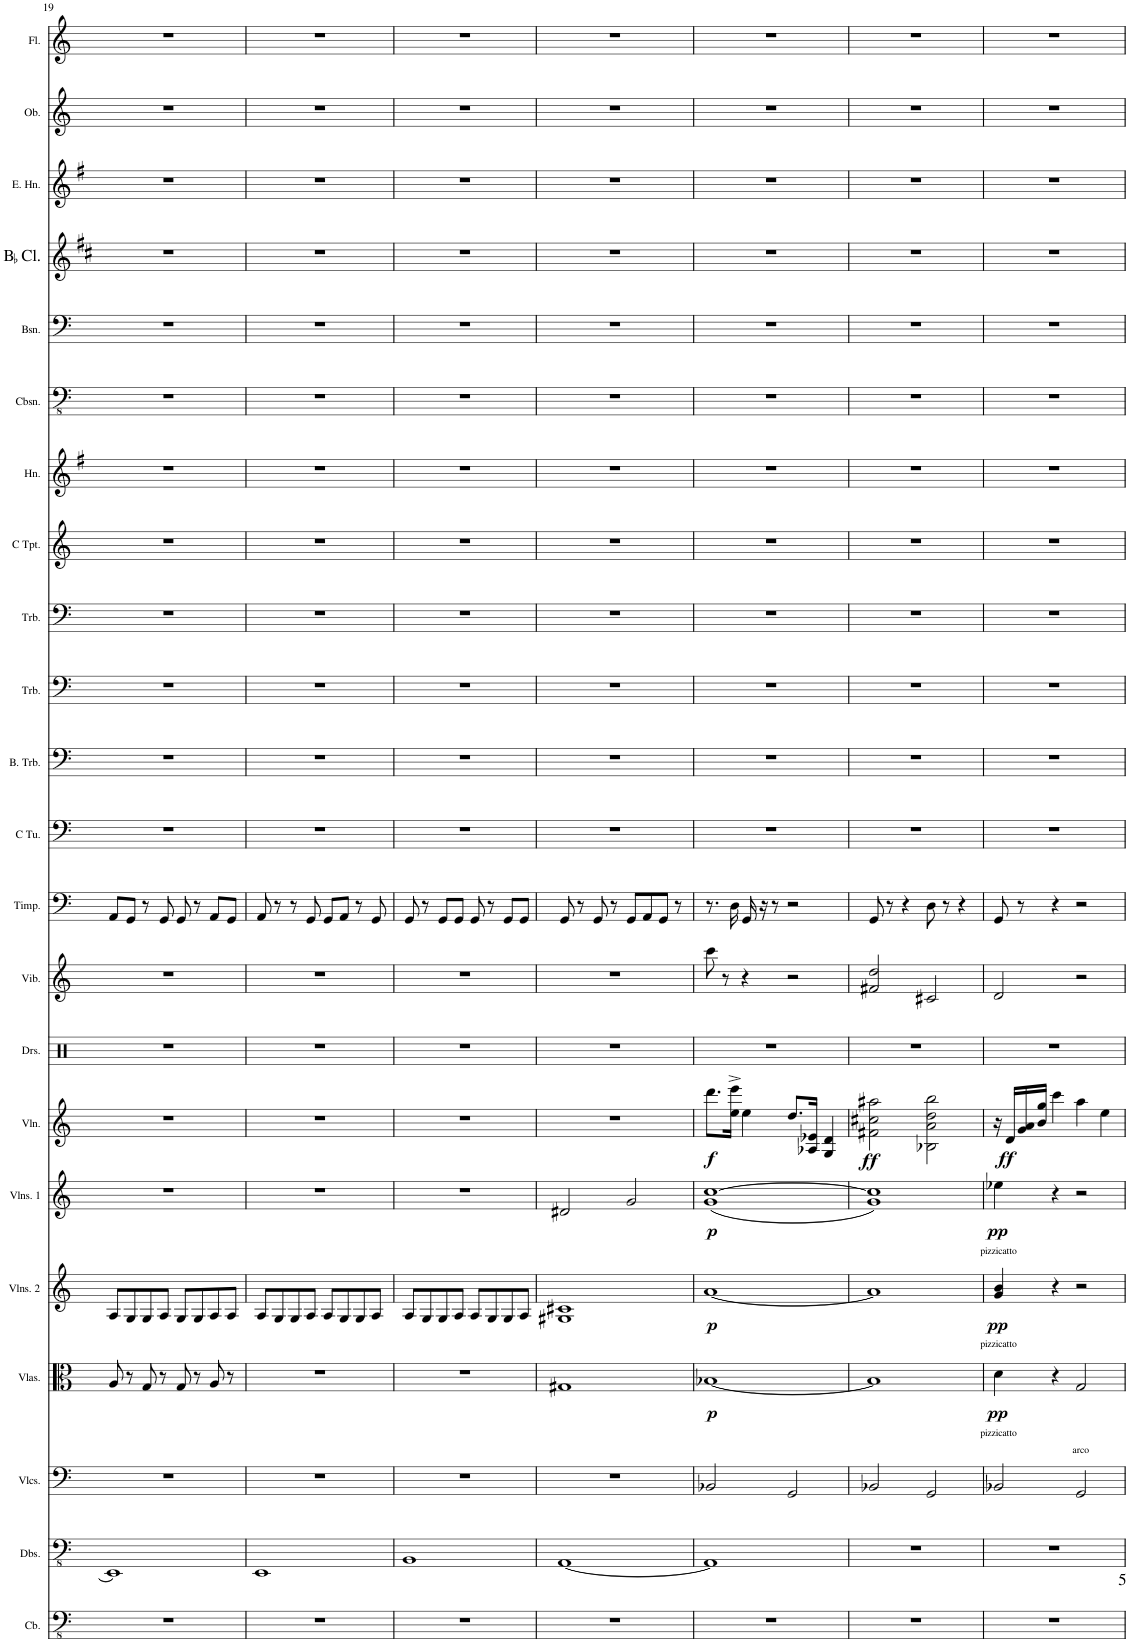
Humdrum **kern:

**kern	**kern	**kern	**kern	**text	**text	**dynam	**kern	**text	**dynam	**kern	**text	**dynam	**kern	**dynam	**kern	**kern	**kern	**kern	**kern	**kern	**kern	**kern	**kern	**kern	**kern	**kern	**kern	**kern	**kern
*part22	*part21	*part20	*part19	*part19	*part19	*part19	*part18	*part18	*part18	*part17	*part17	*part17	*part16	*part16	*part15	*part14	*part13	*part12	*part11	*part10	*part9	*part8	*part7	*part6	*part5	*part4	*part3	*part2	*part1
*staff22	*staff21	*staff20	*staff19	*staff19	*staff19	*staff19	*staff18	*staff18	*staff18	*staff17	*staff17	*staff17	*staff16	*staff16	*staff15	*staff14	*staff13	*staff12	*staff11	*staff10	*staff9	*staff8	*staff7	*staff6	*staff5	*staff4	*staff3	*staff2	*staff1
*I"Double Bass	*I"Double Basses	*I"Violoncellos	*I"Violas	*	*	*	*I"Violins 2	*	*	*I"Violins 1	*	*	*I"Violin	*	*I"Drumset	*I"Vibraphone	*I"Timpani	*I"C Tuba	*I"Bass Trombone	*I"Trombone	*I"Trombone	*I"C Trumpet	*I"Horn	*I"Contrabassoon	*I"Bassoon	*I"BaccidentalFlat Clarinet	*I"English Horn	*I"Oboe	*I"Flute
*	*I'Dbs.	*I'Vlcs.	*I'Vlas.	*	*	*	*I'Vlns. 2	*	*	*I'Vlns. 1	*	*	*I'Vln.	*	*I'Drs.	*I'Vib.	*I'Timp.	*I'C Tu.	*I'B. Trb.	*I'Trb.	*I'Trb.	*I'C Tpt.	*I'Hn.	*I'Cbsn.	*I'Bsn.	*I'BaccidentalFlat Cl.	*I'E. Hn.	*I'Ob.	*I'Fl.
!!LO:PB:g=z
*clefFv4	*clefFv4	*clefF4	*clefC3	*	*	*	*clefG2	*	*	*clefG2	*	*	*clefG2	*	*clefX	*clefG2	*clefF4	*clefF4	*clefF4	*clefF4	*clefF4	*clefG2	*clefG2	*clefFv4	*clefF4	*clefG2	*clefG2	*clefG2	*clefG2
*Trd7c12	*	*	*	*	*	*	*	*	*	*	*	*	*	*	*	*	*	*	*	*	*	*	*Trd4c7	*Trd7c12	*	*Trd1c2	*Trd4c7	*	*
*k[]	*k[]	*k[]	*k[]	*	*	*	*k[]	*	*	*k[]	*	*	*k[]	*	*k[]	*k[]	*k[]	*k[]	*k[]	*k[]	*k[]	*k[]	*k[f#]	*k[]	*k[]	*k[f#c#]	*k[f#]	*k[]	*k[]
*M4/4	*M4/4	*M4/4	*M4/4	*	*	*	*M4/4	*	*	*M4/4	*	*	*M5/4	*	*M4/4	*M4/4	*M4/4	*M4/4	*M4/4	*M4/4	*M4/4	*M4/4	*M4/4	*M4/4	*M4/4	*M4/4	*M4/4	*M4/4	*M4/4
*met(c)	*met(c)	*met(c)	*met(c)	*	*	*	*met(c)	*	*	*met(c)	*	*	*	*	*met(c)	*met(c)	*met(c)	*met(c)	*met(c)	*met(c)	*met(c)	*met(c)	*met(c)	*met(c)	*met(c)	*met(c)	*met(c)	*met(c)	*met(c)
=19	=19	=19	=19	=19	=19	=19	=19	=19	=19	=19	=19	=19	=19	=19	=19	=19	=19	=19	=19	=19	=19	=19	=19	=19	=19	=19	=19	=19	=19
1r	1EEE]	1r	8A/	.	.	.	8A/L	.	.	1r	.	.	4%5r	.	1r	1r	8AA/L	1r	1r	1r	1r	1r	1r	1r	1r	1r	1r	1r	1r
.	.	.	8r	.	.	.	8G/	.	.	.	.	.	.	.	.	.	8GG/J	.	.	.	.	.	.	.	.	.	.	.	.
.	.	.	8G/	.	.	.	8G/	.	.	.	.	.	.	.	.	.	8r	.	.	.	.	.	.	.	.	.	.	.	.
.	.	.	8r	.	.	.	8A/J	.	.	.	.	.	.	.	.	.	8GG/	.	.	.	.	.	.	.	.	.	.	.	.
.	.	.	8G/	.	.	.	8G/L	.	.	.	.	.	.	.	.	.	8GG/	.	.	.	.	.	.	.	.	.	.	.	.
.	.	.	8r	.	.	.	8G/	.	.	.	.	.	.	.	.	.	8r	.	.	.	.	.	.	.	.	.	.	.	.
.	.	.	8A/	.	.	.	8A/	.	.	.	.	.	.	.	.	.	8AA/L	.	.	.	.	.	.	.	.	.	.	.	.
.	.	.	8r	.	.	.	8A/J	.	.	.	.	.	.	.	.	.	8GG/J	.	.	.	.	.	.	.	.	.	.	.	.
4ryy	4ryy	4ryy	4ryy	.	.	.	4ryy	.	.	4ryy	.	.	.	.	4ryy	4ryy	4ryy	4ryy	4ryy	4ryy	4ryy	4ryy	4ryy	4ryy	4ryy	4ryy	4ryy	4ryy	4ryy
=20	=20	=20	=20	=20	=20	=20	=20	=20	=20	=20	=20	=20	=20	=20	=20	=20	=20	=20	=20	=20	=20	=20	=20	=20	=20	=20	=20	=20	=20
1r	1EEE	1r	1r	.	.	.	8A/L	.	.	1r	.	.	4%5r	.	1r	1r	8AA/	1r	1r	1r	1r	1r	1r	1r	1r	1r	1r	1r	1r
.	.	.	.	.	.	.	8G/	.	.	.	.	.	.	.	.	.	8r	.	.	.	.	.	.	.	.	.	.	.	.
.	.	.	.	.	.	.	8G/	.	.	.	.	.	.	.	.	.	8r	.	.	.	.	.	.	.	.	.	.	.	.
.	.	.	.	.	.	.	8A/J	.	.	.	.	.	.	.	.	.	8GG/	.	.	.	.	.	.	.	.	.	.	.	.
.	.	.	.	.	.	.	8A/L	.	.	.	.	.	.	.	.	.	8GG/L	.	.	.	.	.	.	.	.	.	.	.	.
.	.	.	.	.	.	.	8G/	.	.	.	.	.	.	.	.	.	8AA/J	.	.	.	.	.	.	.	.	.	.	.	.
.	.	.	.	.	.	.	8G/	.	.	.	.	.	.	.	.	.	8r	.	.	.	.	.	.	.	.	.	.	.	.
.	.	.	.	.	.	.	8A/J	.	.	.	.	.	.	.	.	.	8GG/	.	.	.	.	.	.	.	.	.	.	.	.
4ryy	4ryy	4ryy	4ryy	.	.	.	4ryy	.	.	4ryy	.	.	.	.	4ryy	4ryy	4ryy	4ryy	4ryy	4ryy	4ryy	4ryy	4ryy	4ryy	4ryy	4ryy	4ryy	4ryy	4ryy
=21	=21	=21	=21	=21	=21	=21	=21	=21	=21	=21	=21	=21	=21	=21	=21	=21	=21	=21	=21	=21	=21	=21	=21	=21	=21	=21	=21	=21	=21
1r	1BBB	1r	1r	.	.	.	8A/L	.	.	1r	.	.	4%5r	.	1r	1r	8GG/	1r	1r	1r	1r	1r	1r	1r	1r	1r	1r	1r	1r
.	.	.	.	.	.	.	8G/	.	.	.	.	.	.	.	.	.	8r	.	.	.	.	.	.	.	.	.	.	.	.
.	.	.	.	.	.	.	8G/	.	.	.	.	.	.	.	.	.	8GG/L	.	.	.	.	.	.	.	.	.	.	.	.
.	.	.	.	.	.	.	8A/J	.	.	.	.	.	.	.	.	.	8GG/J	.	.	.	.	.	.	.	.	.	.	.	.
.	.	.	.	.	.	.	8A/L	.	.	.	.	.	.	.	.	.	8GG/	.	.	.	.	.	.	.	.	.	.	.	.
.	.	.	.	.	.	.	8G/	.	.	.	.	.	.	.	.	.	8r	.	.	.	.	.	.	.	.	.	.	.	.
.	.	.	.	.	.	.	8G/	.	.	.	.	.	.	.	.	.	8GG/L	.	.	.	.	.	.	.	.	.	.	.	.
.	.	.	.	.	.	.	8A/J	.	.	.	.	.	.	.	.	.	8GG/J	.	.	.	.	.	.	.	.	.	.	.	.
4ryy	4ryy	4ryy	4ryy	.	.	.	4ryy	.	.	4ryy	.	.	.	.	4ryy	4ryy	4ryy	4ryy	4ryy	4ryy	4ryy	4ryy	4ryy	4ryy	4ryy	4ryy	4ryy	4ryy	4ryy
=22	=22	=22	=22	=22	=22	=22	=22	=22	=22	=22	=22	=22	=22	=22	=22	=22	=22	=22	=22	=22	=22	=22	=22	=22	=22	=22	=22	=22	=22
1r	[1AAA	1r	1G#X	.	.	.	1G#X 1c#X	.	.	2d#X/	.	.	4%5r	.	1r	1r	8GG/	1r	1r	1r	1r	1r	1r	1r	1r	1r	1r	1r	1r
.	.	.	.	.	.	.	.	.	.	.	.	.	.	.	.	.	8r	.	.	.	.	.	.	.	.	.	.	.	.
.	.	.	.	.	.	.	.	.	.	.	.	.	.	.	.	.	8GG/	.	.	.	.	.	.	.	.	.	.	.	.
.	.	.	.	.	.	.	.	.	.	.	.	.	.	.	.	.	8r	.	.	.	.	.	.	.	.	.	.	.	.
.	.	.	.	.	.	.	.	.	.	2g/	.	.	.	.	.	.	8GG/L	.	.	.	.	.	.	.	.	.	.	.	.
.	.	.	.	.	.	.	.	.	.	.	.	.	.	.	.	.	8AA/	.	.	.	.	.	.	.	.	.	.	.	.
.	.	.	.	.	.	.	.	.	.	.	.	.	.	.	.	.	8GG/J	.	.	.	.	.	.	.	.	.	.	.	.
.	.	.	.	.	.	.	.	.	.	.	.	.	.	.	.	.	8r	.	.	.	.	.	.	.	.	.	.	.	.
4ryy	4ryy	4ryy	4ryy	.	.	.	4ryy	.	.	4ryy	.	.	.	.	4ryy	4ryy	4ryy	4ryy	4ryy	4ryy	4ryy	4ryy	4ryy	4ryy	4ryy	4ryy	4ryy	4ryy	4ryy
=23	=23	=23	=23	=23	=23	=23	=23	=23	=23	=23	=23	=23	=23	=23	=23	=23	=23	=23	=23	=23	=23	=23	=23	=23	=23	=23	=23	=23	=23
!	!	!	!	!	!	!LO:DY:b	!	!	!LO:DY:b	!	!	!LO:DY:b	!	!LO:DY:b	!	!	!	!	!	!	!	!	!	!	!	!	!	!	!
1r	1AAA]	2BB-X/	[1B-X	.	.	p	[1a	.	p	(1g [1cc	.	p	8.ddd\L	f	1r	8ccc\	8.r	1r	1r	1r	1r	1r	1r	1r	1r	1r	1r	1r	1r
.	.	.	.	.	.	.	.	.	.	.	.	.	.	.	.	8r	.	.	.	.	.	.	.	.	.	.	.	.	.
.	.	.	.	.	.	.	.	.	.	.	.	.	16ee\^ 16eee\^Jk	.	.	.	16D\	.	.	.	.	.	.	.	.	.	.	.	.
.	.	.	.	.	.	.	.	.	.	.	.	.	4ee\	.	.	4r	16GG/	.	.	.	.	.	.	.	.	.	.	.	.
.	.	.	.	.	.	.	.	.	.	.	.	.	.	.	.	.	16r	.	.	.	.	.	.	.	.	.	.	.	.
.	.	.	.	.	.	.	.	.	.	.	.	.	.	.	.	.	8r	.	.	.	.	.	.	.	.	.	.	.	.
.	.	2GG/	.	.	.	.	.	.	.	.	.	.	8.dd/L	.	.	2r	2r	.	.	.	.	.	.	.	.	.	.	.	.
.	.	.	.	.	.	.	.	.	.	.	.	.	16A-X/ 16e-X/Jk	.	.	.	.	.	.	.	.	.	.	.	.	.	.	.	.
.	.	.	.	.	.	.	.	.	.	.	.	.	4G/ 4d/	.	.	.	.	.	.	.	.	.	.	.	.	.	.	.	.
=24	=24	=24	=24	=24	=24	=24	=24	=24	=24	=24	=24	=24	=24	=24	=24	=24	=24	=24	=24	=24	=24	=24	=24	=24	=24	=24	=24	=24	=24
!	!	!	!	!	!	!	!	!	!	!	!	!	!	!LO:DY:b	!	!	!	!	!	!	!	!	!	!	!	!	!	!	!
1r	1r	2BB-X/	1B-]	.	.	.	1a]	.	.	1g 1cc])	.	.	2f#X\ 2cc#X\ 2aa#X\	ff	1r	2f#X/ 2dd/	8GG/	1r	1r	1r	1r	1r	1r	1r	1r	1r	1r	1r	1r
.	.	.	.	.	.	.	.	.	.	.	.	.	.	.	.	.	8r	.	.	.	.	.	.	.	.	.	.	.	.
.	.	.	.	.	.	.	.	.	.	.	.	.	.	.	.	.	4r	.	.	.	.	.	.	.	.	.	.	.	.
.	.	2GG/	.	.	.	.	.	.	.	.	.	.	2B-X\ 2a\ 2dd\ 2bb\	.	.	2c#X/	8D\	.	.	.	.	.	.	.	.	.	.	.	.
.	.	.	.	.	.	.	.	.	.	.	.	.	.	.	.	.	8r	.	.	.	.	.	.	.	.	.	.	.	.
.	.	.	.	.	.	.	.	.	.	.	.	.	.	.	.	.	4r	.	.	.	.	.	.	.	.	.	.	.	.
=25	=25	=25	=25	=25	=25	=25	=25	=25	=25	=25	=25	=25	=25	=25	=25	=25	=25	=25	=25	=25	=25	=25	=25	=25	=25	=25	=25	=25	=25
!	!	!	!	!LO:LY:b	!	!LO:DY:b	!	!LO:LY:b	!LO:DY:b	!	!LO:LY:b	!LO:DY:b	!	!	!	!	!	!	!	!	!	!	!	!	!	!	!	!	!
1r	1r	2BB-X/	4d\	pizzicatto	.	pp	4g/ 4b/	pizzicatto	pp	4ee-X\	pizzicatto	pp	16r	.	1r	2d/	8GG/	1r	1r	1r	1r	1r	1r	1r	1r	1r	1r	1r	1r
!	!	!	!	!	!	!	!	!	!	!	!	!	!	!LO:DY:b	!	!	!	!	!	!	!	!	!	!	!	!	!	!	!
.	.	.	.	.	.	.	.	.	.	.	.	.	16d/LL	ff	.	.	.	.	.	.	.	.	.	.	.	.	.	.	.
.	.	.	.	.	.	.	.	.	.	.	.	.	16g/ 16a/	.	.	.	8r	.	.	.	.	.	.	.	.	.	.	.	.
.	.	.	.	.	.	.	.	.	.	.	.	.	16b/ 16gg/JJ	.	.	.	.	.	.	.	.	.	.	.	.	.	.	.	.
.	.	.	4r	.	.	.	4r	.	.	4r	.	.	4ccc\	.	.	.	4r	.	.	.	.	.	.	.	.	.	.	.	.
!	!	!	!	!	!LO:LY:b	!	!	!	!	!	!	!	!	!	!	!	!	!	!	!	!	!	!	!	!	!	!	!	!
.	.	2GG/	2G/	.	arco	.	2r	.	.	2r	.	.	4aa\	.	.	2r	2r	.	.	.	.	.	.	.	.	.	.	.	.
.	.	.	.	.	.	.	.	.	.	.	.	.	4ee\	.	.	.	.	.	.	.	.	.	.	.	.	.	.	.	.
=	=	=	=	=	=	=	=	=	=	=	=	=	=	=	=	=	=	=	=	=	=	=	=	=	=	=	=	=	=
*-	*-	*-	*-	*-	*-	*-	*-	*-	*-	*-	*-	*-	*-	*-	*-	*-	*-	*-	*-	*-	*-	*-	*-	*-	*-	*-	*-	*-	*-
